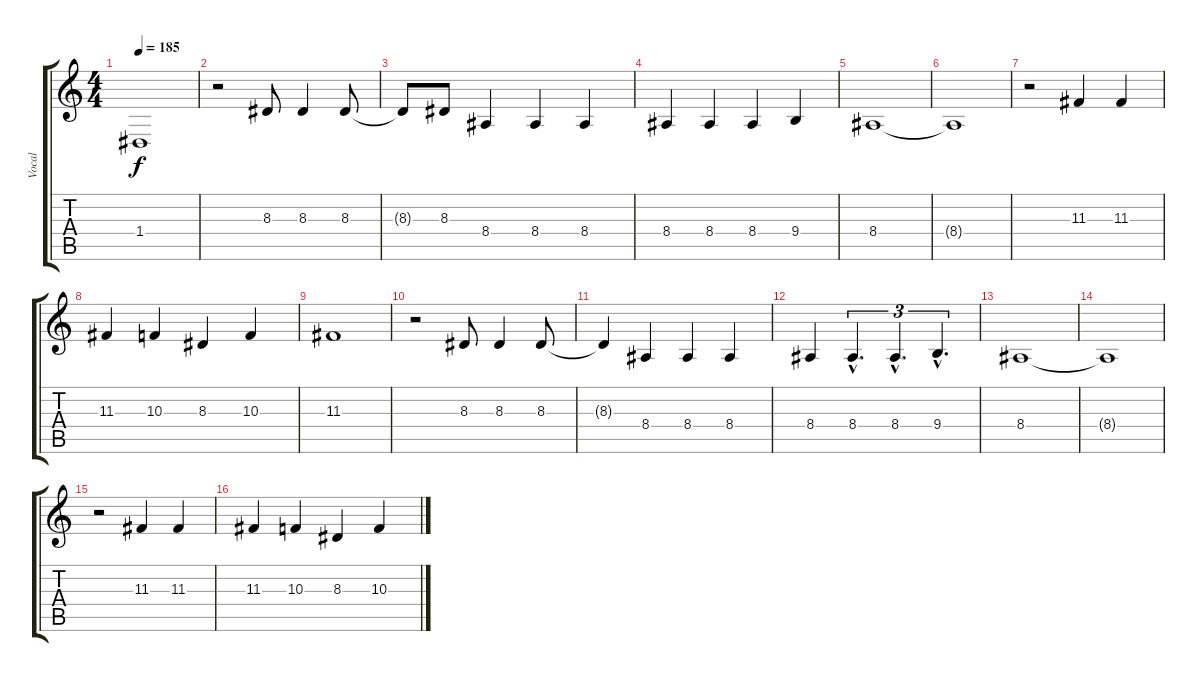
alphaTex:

\track ("Vocal" "Vocal") {instrument tenorsax}
\staff {score tabs}
\tuning (E4 B3 G3 D3 A2 E2) {hide}
\ts (4 4)
\tempo 185
\clef g2
\ks c
1.4.1{dy f} |
r.2 8.3.8 8.3.4 8.3.8 |
8.3{t}.8 8.3.8 8.4.4 8.4.4 8.4.4 |
8.4.4 8.4.4 8.4.4 9.4.4 |
8.4.1 |
8.4{t}.1 |
r.2 11.3.4 11.3.4 |
11.3.4 10.3.4 8.3.4 10.3.4 |
11.3.1 |
r.2 8.3.8 8.3.4 8.3.8 |
8.3{t}.4 8.4.4 8.4.4 8.4.4 |
8.4.4 8.4{hac}.4{d tu (3 2)} 8.4{hac}.4{d tu (3 2)} 9.4{hac}.4{d tu (3 2)} |
8.4.1 |
8.4{t}.1 |
r.2 11.3.4 11.3.4 |
11.3.4 10.3.4 8.3.4 10.3.4
